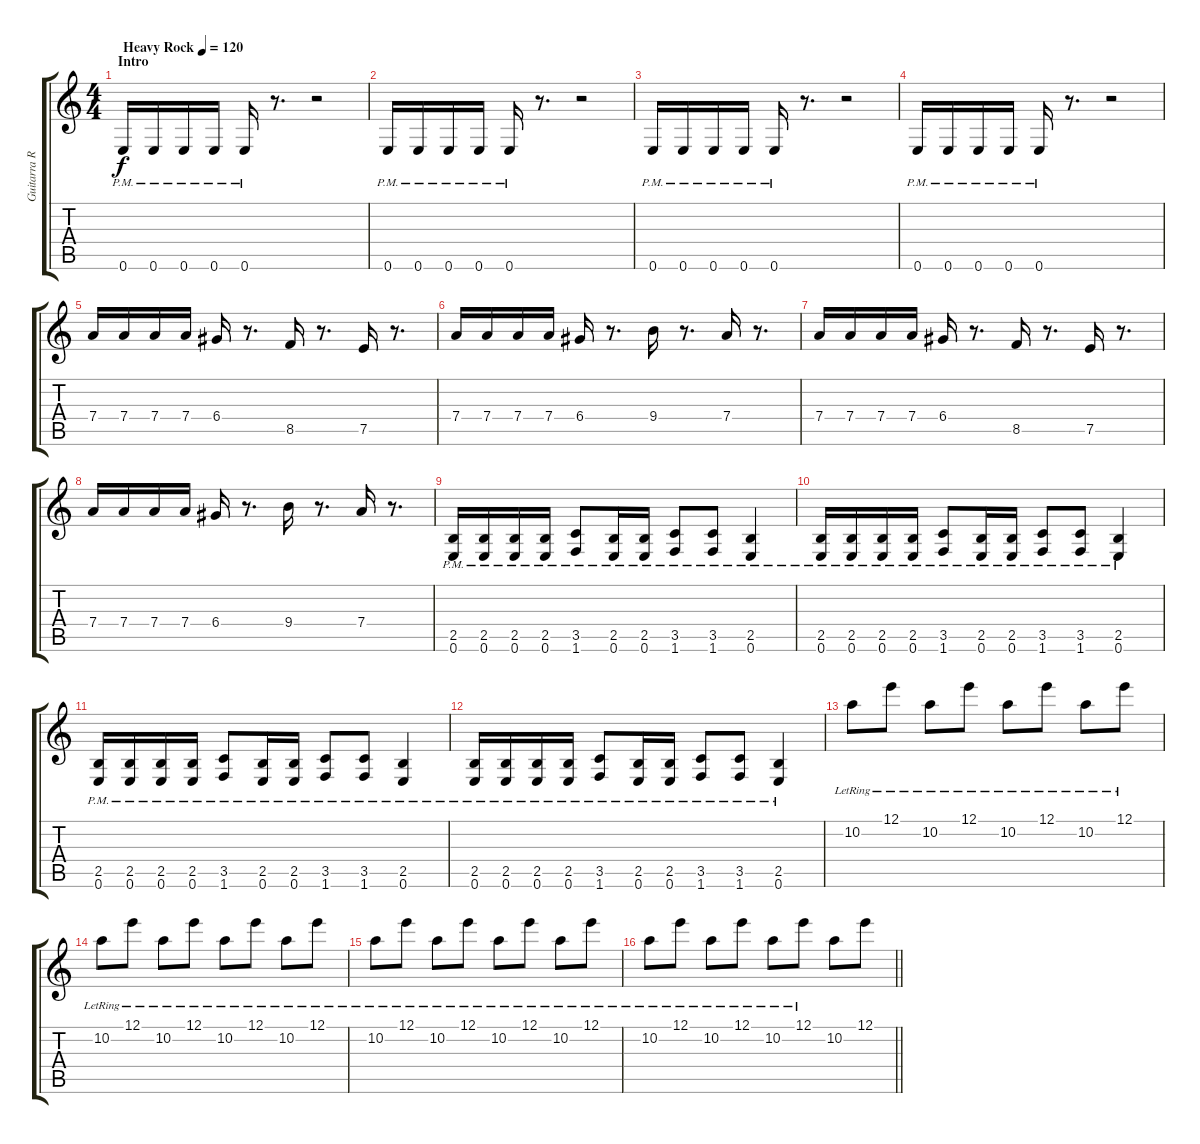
\track ("Guitarra Rítmica" "Guitarra R") {instrument distortionguitar}
\staff {score tabs}
\tuning (E4 B3 G3 D3 A2 E2) {hide}
\ts (4 4)
\section ("" "Intro")
\tempo (120 "Heavy Rock")
\clef g2
\ks c
0.6{pm}.16{dy f instrument distortionguitar} 0.6{pm}.16 0.6{pm}.16 0.6{pm}.16 0.6{pm}.16 r.8{d} r.2 |
0.6{pm}.16 0.6{pm}.16 0.6{pm}.16 0.6{pm}.16 0.6{pm}.16 r.8{d} r.2 |
0.6{pm}.16 0.6{pm}.16 0.6{pm}.16 0.6{pm}.16 0.6{pm}.16 r.8{d} r.2 |
0.6{pm}.16 0.6{pm}.16 0.6{pm}.16 0.6{pm}.16 0.6{pm}.16 r.8{d} r.2 |
7.4.16 7.4.16 7.4.16 7.4.16 6.4.16 r.8{d} 8.5.16 r.8{d} 7.5.16 r.8{d} |
7.4.16 7.4.16 7.4.16 7.4.16 6.4.16 r.8{d} 9.4.16 r.8{d} 7.4.16 r.8{d} |
7.4.16 7.4.16 7.4.16 7.4.16 6.4.16 r.8{d} 8.5.16 r.8{d} 7.5.16 r.8{d} |
7.4.16 7.4.16 7.4.16 7.4.16 6.4.16 r.8{d} 9.4.16 r.8{d} 7.4.16 r.8{d} |
(2.5{pm} 0.6{pm}).16 (2.5{pm} 0.6{pm}).16 (2.5{pm} 0.6{pm}).16 (2.5{pm} 0.6{pm}).16 (3.5{pm} 1.6{pm}).8 (2.5{pm} 0.6{pm}).16 (2.5{pm} 0.6{pm}).16 (3.5{pm} 1.6{pm}).8 (3.5{pm} 1.6{pm}).8 (2.5{pm} 0.6{pm}).4 |
(2.5{pm} 0.6{pm}).16 (2.5{pm} 0.6{pm}).16 (2.5{pm} 0.6{pm}).16 (2.5{pm} 0.6{pm}).16 (3.5{pm} 1.6{pm}).8 (2.5{pm} 0.6{pm}).16 (2.5{pm} 0.6{pm}).16 (3.5{pm} 1.6{pm}).8 (3.5{pm} 1.6{pm}).8 (2.5{pm} 0.6{pm}).4 |
(2.5{pm} 0.6{pm}).16 (2.5{pm} 0.6{pm}).16 (2.5{pm} 0.6{pm}).16 (2.5{pm} 0.6{pm}).16 (3.5{pm} 1.6{pm}).8 (2.5{pm} 0.6{pm}).16 (2.5{pm} 0.6{pm}).16 (3.5{pm} 1.6{pm}).8 (3.5{pm} 1.6{pm}).8 (2.5{pm} 0.6{pm}).4 |
(2.5{pm} 0.6{pm}).16 (2.5{pm} 0.6{pm}).16 (2.5{pm} 0.6{pm}).16 (2.5{pm} 0.6{pm}).16 (3.5{pm} 1.6{pm}).8 (2.5{pm} 0.6{pm}).16 (2.5{pm} 0.6{pm}).16 (3.5{pm} 1.6{pm}).8 (3.5{pm} 1.6{pm}).8 (2.5{pm} 0.6{pm}).4 |
10.2{lr}.8 12.1{lr}.8 10.2{lr}.8 12.1{lr}.8 10.2{lr}.8 12.1{lr}.8 10.2{lr}.8 12.1{lr}.8 |
10.2{lr}.8 12.1{lr}.8 10.2{lr}.8 12.1{lr}.8 10.2{lr}.8 12.1{lr}.8 10.2{lr}.8 12.1{lr}.8 |
10.2{lr}.8 12.1{lr}.8 10.2{lr}.8 12.1{lr}.8 10.2{lr}.8 12.1{lr}.8 10.2{lr}.8 12.1{lr}.8 |
\barLineRight lightlight
10.2{lr}.8 12.1{lr}.8 10.2{lr}.8 12.1{lr}.8 10.2{lr}.8 12.1{lr}.8 10.2.8 12.1.8
